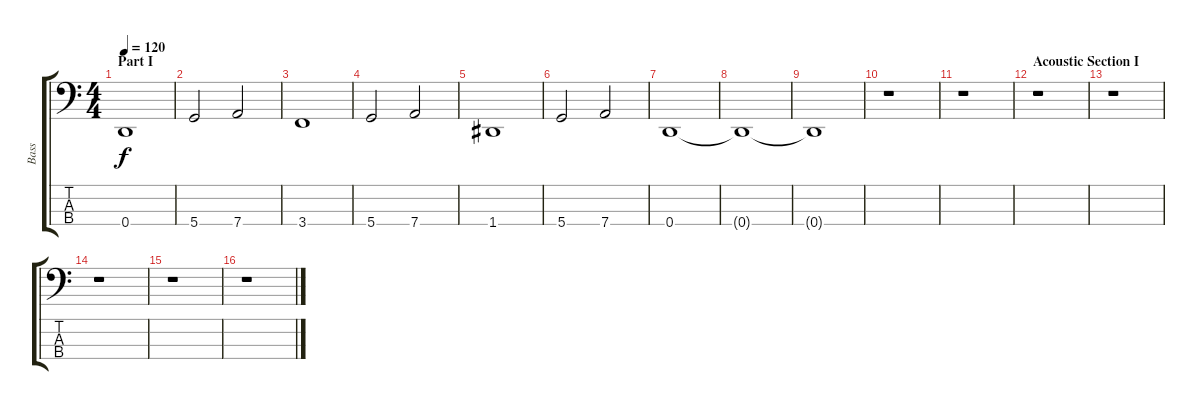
\track ("Bass" "Bass") {instrument electricbasspick}
\staff {score tabs}
\tuning (F2 C2 G1 D1) {hide}
\ts (4 4)
\section ("" "Part I")
\tempo 120
\clef f4
\ks c
0.4.1{dy f} |
5.4.2 7.4.2 |
3.4.1 |
5.4.2 7.4.2 |
1.4.1 |
5.4.2 7.4.2 |
0.4.1 |
0.4{t}.1 |
0.4{t}.1 |
r.1 |
r.1 |
\section ("" "Acoustic Section I")
r.1 |
r.1 |
r.1 |
r.1 |
r.1
